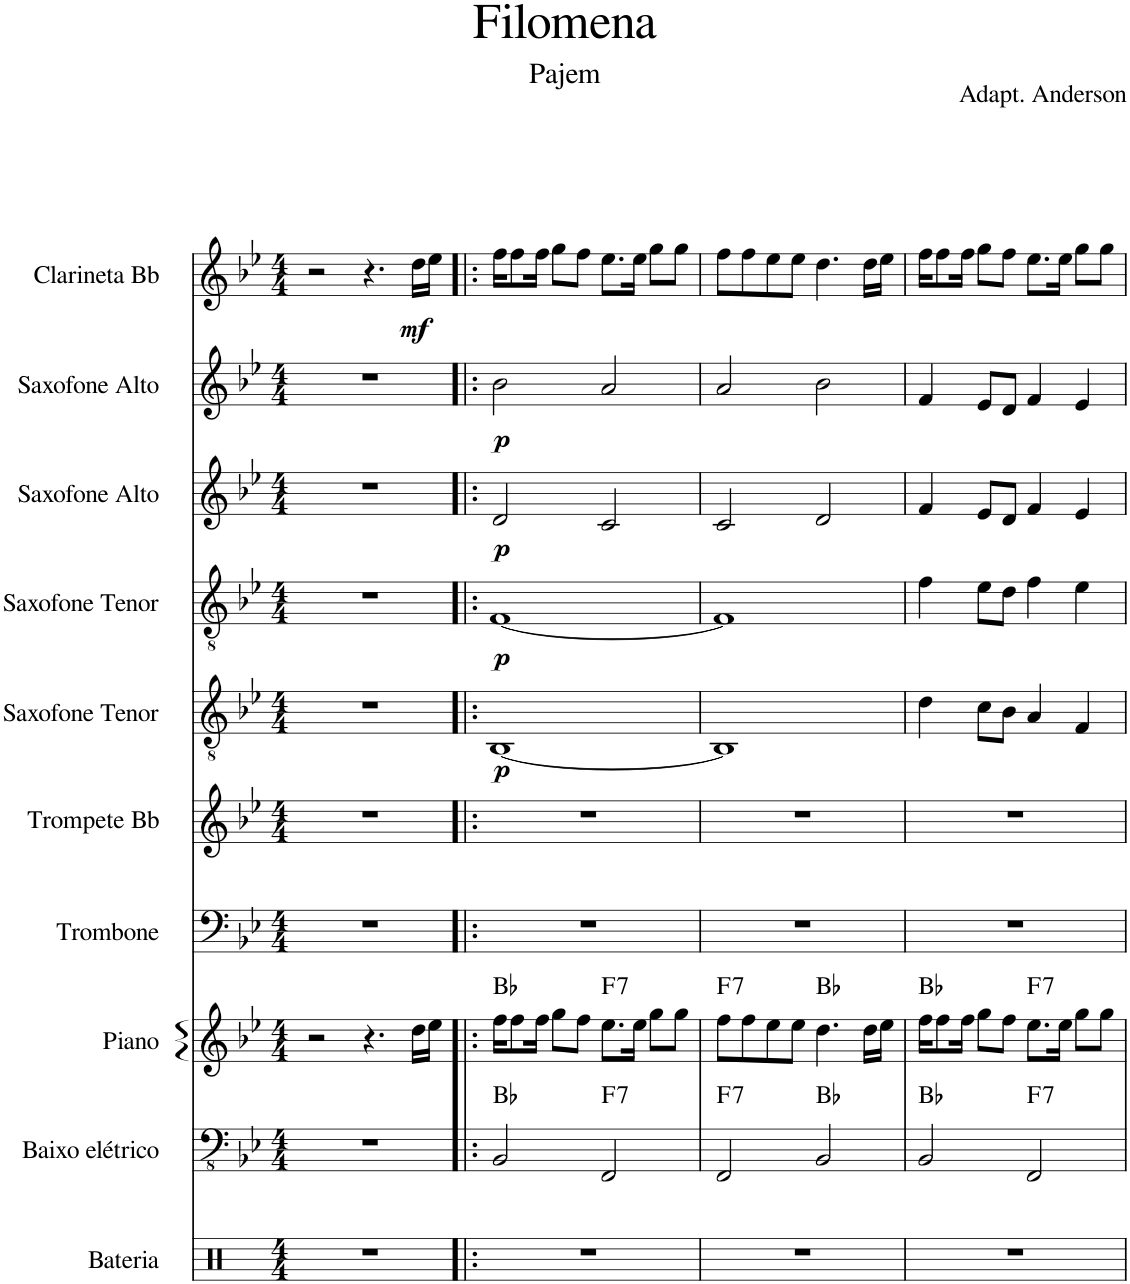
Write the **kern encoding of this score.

**kern	**kern	**harte	**kern	**harte	**kern	**kern	**kern	**dynam	**kern	**dynam	**kern	**dynam	**kern	**dynam	**kern	**dynam
*part10	*part9	*part9	*part8	*part8	*part7	*part6	*part5	*part5	*part4	*part4	*part3	*part3	*part2	*part2	*part1	*part1
*staff10	*staff9	*	*staff8	*	*staff7	*staff6	*staff5	*staff5	*staff4	*staff4	*staff3	*staff3	*staff2	*staff2	*staff1	*staff1
*I"Bateria	*I"Baixo elétrico	*	*I"Piano	*	*I"Trombone	*I"Trompete Bb	*I"Saxofone Tenor	*	*I"Saxofone Tenor	*	*I"Saxofone Alto	*	*I"Saxofone Alto	*	*I"Clarineta Bb	*
*I'Bat.	*I'B. El.	*	*I'Pno	*	*I'Tbn.	*I'Tpt. Bb	*I'Sax. Tn.	*	*I'Sax. Tn.	*	*	*	*	*	*I'Cl. Bb	*
*clefX	*clefFv4	*	*clefG2	*	*clefF4	*clefG2	*clefGv2	*	*clefGv2	*	*clefG2	*	*clefG2	*	*clefG2	*
*	*	*	*	*	*	*ITrd1c2	*ITrd8c14	*	*ITrd8c14	*	*ITrd5c9	*	*ITrd5c9	*	*ITrd1c2	*
*k[]	*k[b-e-]	*	*k[b-e-]	*	*k[b-e-]	*k[b-e-]	*k[b-e-]	*	*k[b-e-]	*	*k[b-e-]	*	*k[b-e-]	*	*k[b-e-]	*
*M4/4	*M4/4	*	*M4/4	*	*M4/4	*M4/4	*M4/4	*	*M4/4	*	*M4/4	*	*M4/4	*	*M4/4	*
=1	=1	=1	=1	=1	=1	=1	=1	=1	=1	=1	=1	=1	=1	=1	=1	=1
1r	1r	.	2r	.	1r	1r	1r	.	1r	.	1r	.	1r	.	2r	.
.	.	.	4.r	.	.	.	.	.	.	.	.	.	.	.	4.r	.
!	!	!	!	!	!	!	!	!	!	!	!	!	!	!	!	!LO:DY:b
.	.	.	16dd\LL	.	.	.	.	.	.	.	.	.	.	.	16dd\LL	mf
.	.	.	16ee-\JJ	.	.	.	.	.	.	.	.	.	.	.	16ee-\JJ	.
=2!|:	=2!|:	=2!|:	=2!|:	=2!|:	=2!|:	=2!|:	=2!|:	=2!|:	=2!|:	=2!|:	=2!|:	=2!|:	=2!|:	=2!|:	=2!|:	=2!|:
!	!	!	!	!	!	!	!	!LO:DY:b	!	!LO:DY:b	!	!LO:DY:b	!	!LO:DY:b	!	!
1r	2BBB-/	Bb:maj	16ff\KL	Bb:maj	1r	1r	[1BB-	p	[1F	p	2d/	p	2b-\	p	16ff\KL	.
.	.	.	8ff\	.	.	.	.	.	.	.	.	.	.	.	8ff\	.
.	.	.	16ff\Jk	.	.	.	.	.	.	.	.	.	.	.	16ff\Jk	.
.	.	.	8gg\L	.	.	.	.	.	.	.	.	.	.	.	8gg\L	.
.	.	.	8ff\J	.	.	.	.	.	.	.	.	.	.	.	8ff\J	.
!	!	!LO:H:kt=7	!	!LO:H:kt=7	!	!	!	!	!	!	!	!	!	!	!	!
.	2FFF/	F:7	8.ee-\L	F:7	.	.	.	.	.	.	2c/	.	2a/	.	8.ee-\L	.
.	.	.	16ee-\Jk	.	.	.	.	.	.	.	.	.	.	.	16ee-\Jk	.
.	.	.	8gg\L	.	.	.	.	.	.	.	.	.	.	.	8gg\L	.
.	.	.	8gg\J	.	.	.	.	.	.	.	.	.	.	.	8gg\J	.
=3	=3	=3	=3	=3	=3	=3	=3	=3	=3	=3	=3	=3	=3	=3	=3	=3
!	!	!LO:H:kt=7	!	!LO:H:kt=7	!	!	!	!	!	!	!	!	!	!	!	!
1r	2FFF/	F:7	8ff\L	F:7	1r	1r	1BB-]	.	1F]	.	2c/	.	2a/	.	8ff\L	.
.	.	.	8ff\	.	.	.	.	.	.	.	.	.	.	.	8ff\	.
.	.	.	8ee-\	.	.	.	.	.	.	.	.	.	.	.	8ee-\	.
.	.	.	8ee-\J	.	.	.	.	.	.	.	.	.	.	.	8ee-\J	.
.	2BBB-/	Bb:maj	4.dd\	Bb:maj	.	.	.	.	.	.	2d/	.	2b-\	.	4.dd\	.
.	.	.	16dd\LL	.	.	.	.	.	.	.	.	.	.	.	16dd\LL	.
.	.	.	16ee-\JJ	.	.	.	.	.	.	.	.	.	.	.	16ee-\JJ	.
=4	=4	=4	=4	=4	=4	=4	=4	=4	=4	=4	=4	=4	=4	=4	=4	=4
1r	2BBB-/	Bb:maj	16ff\KL	Bb:maj	1r	1r	4d\	.	4f\	.	4f/	.	4f/	.	16ff\KL	.
.	.	.	8ff\	.	.	.	.	.	.	.	.	.	.	.	8ff\	.
.	.	.	16ff\Jk	.	.	.	.	.	.	.	.	.	.	.	16ff\Jk	.
.	.	.	8gg\L	.	.	.	8c\L	.	8e-\L	.	8e-/L	.	8e-/L	.	8gg\L	.
.	.	.	8ff\J	.	.	.	8B-\J	.	8d\J	.	8d/J	.	8d/J	.	8ff\J	.
!	!	!LO:H:kt=7	!	!LO:H:kt=7	!	!	!	!	!	!	!	!	!	!	!	!
.	2FFF/	F:7	8.ee-\L	F:7	.	.	4A/	.	4f\	.	4f/	.	4f/	.	8.ee-\L	.
.	.	.	16ee-\Jk	.	.	.	.	.	.	.	.	.	.	.	16ee-\Jk	.
.	.	.	8gg\L	.	.	.	4F/	.	4e-\	.	4e-/	.	4e-/	.	8gg\L	.
.	.	.	8gg\J	.	.	.	.	.	.	.	.	.	.	.	8gg\J	.
=	=	=	=	=	=	=	=	=	=	=	=	=	=	=	=	=
*-	*-	*-	*-	*-	*-	*-	*-	*-	*-	*-	*-	*-	*-	*-	*-	*-
